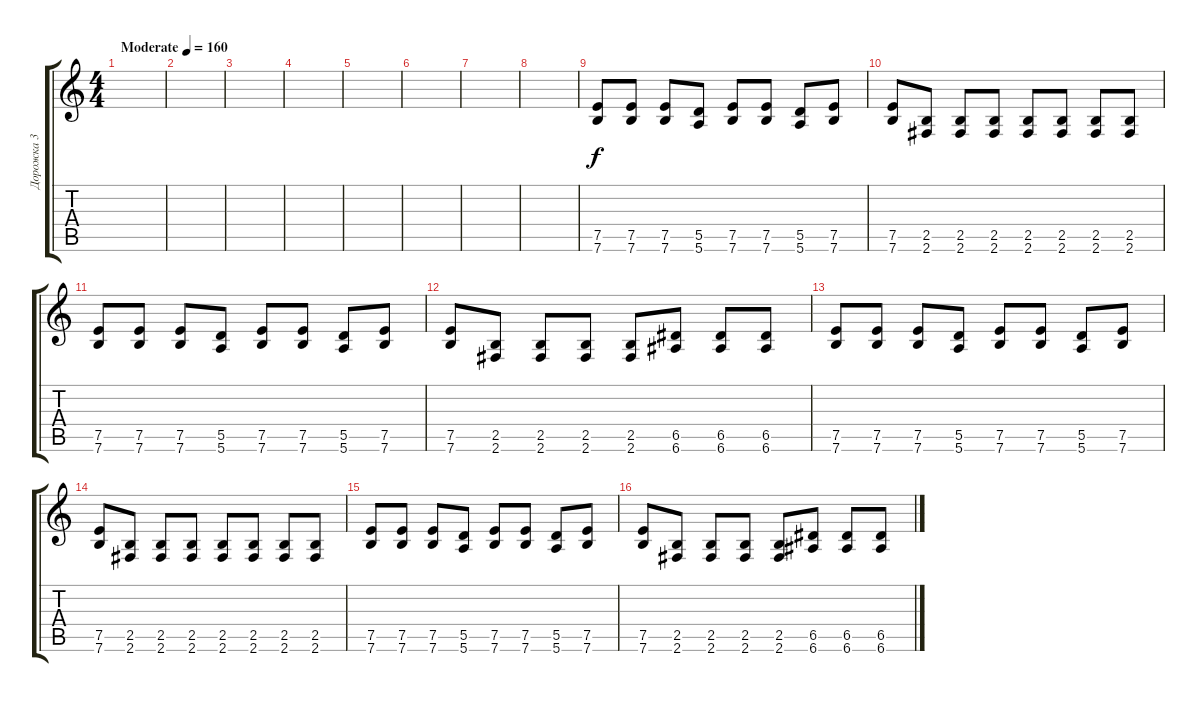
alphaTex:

\track ("Дорожка 3" "Дорожка 3") {instrument overdrivenguitar}
\staff {score tabs}
\tuning (E4 B3 G3 D3 A2 E2) {hide}
\ts (4 4)
\tempo (160 "Moderate")
\clef g2
\ks c
|
|
|
|
|
|
|
|
(7.5 7.6).8 (7.5 7.6).8 (7.5 7.6).8 (5.5 5.6).8 (7.5 7.6).8 (7.5 7.6).8 (5.5 5.6).8 (7.5 7.6).8 |
(7.5 7.6).8 (2.5 2.6).8 (2.5 2.6).8 (2.5 2.6).8 (2.5 2.6).8 (2.5 2.6).8 (2.5 2.6).8 (2.5 2.6).8 |
(7.5 7.6).8 (7.5 7.6).8 (7.5 7.6).8 (5.5 5.6).8 (7.5 7.6).8 (7.5 7.6).8 (5.5 5.6).8 (7.5 7.6).8 |
(7.5 7.6).8 (2.5 2.6).8 (2.5 2.6).8 (2.5 2.6).8 (2.5 2.6).8 (6.5 6.6).8 (6.5 6.6).8 (6.5 6.6).8 |
(7.5 7.6).8 (7.5 7.6).8 (7.5 7.6).8 (5.5 5.6).8 (7.5 7.6).8 (7.5 7.6).8 (5.5 5.6).8 (7.5 7.6).8 |
(7.5 7.6).8 (2.5 2.6).8 (2.5 2.6).8 (2.5 2.6).8 (2.5 2.6).8 (2.5 2.6).8 (2.5 2.6).8 (2.5 2.6).8 |
(7.5 7.6).8 (7.5 7.6).8 (7.5 7.6).8 (5.5 5.6).8 (7.5 7.6).8 (7.5 7.6).8 (5.5 5.6).8 (7.5 7.6).8 |
(7.5 7.6).8 (2.5 2.6).8 (2.5 2.6).8 (2.5 2.6).8 (2.5 2.6).8 (6.5 6.6).8 (6.5 6.6).8 (6.5 6.6).8
